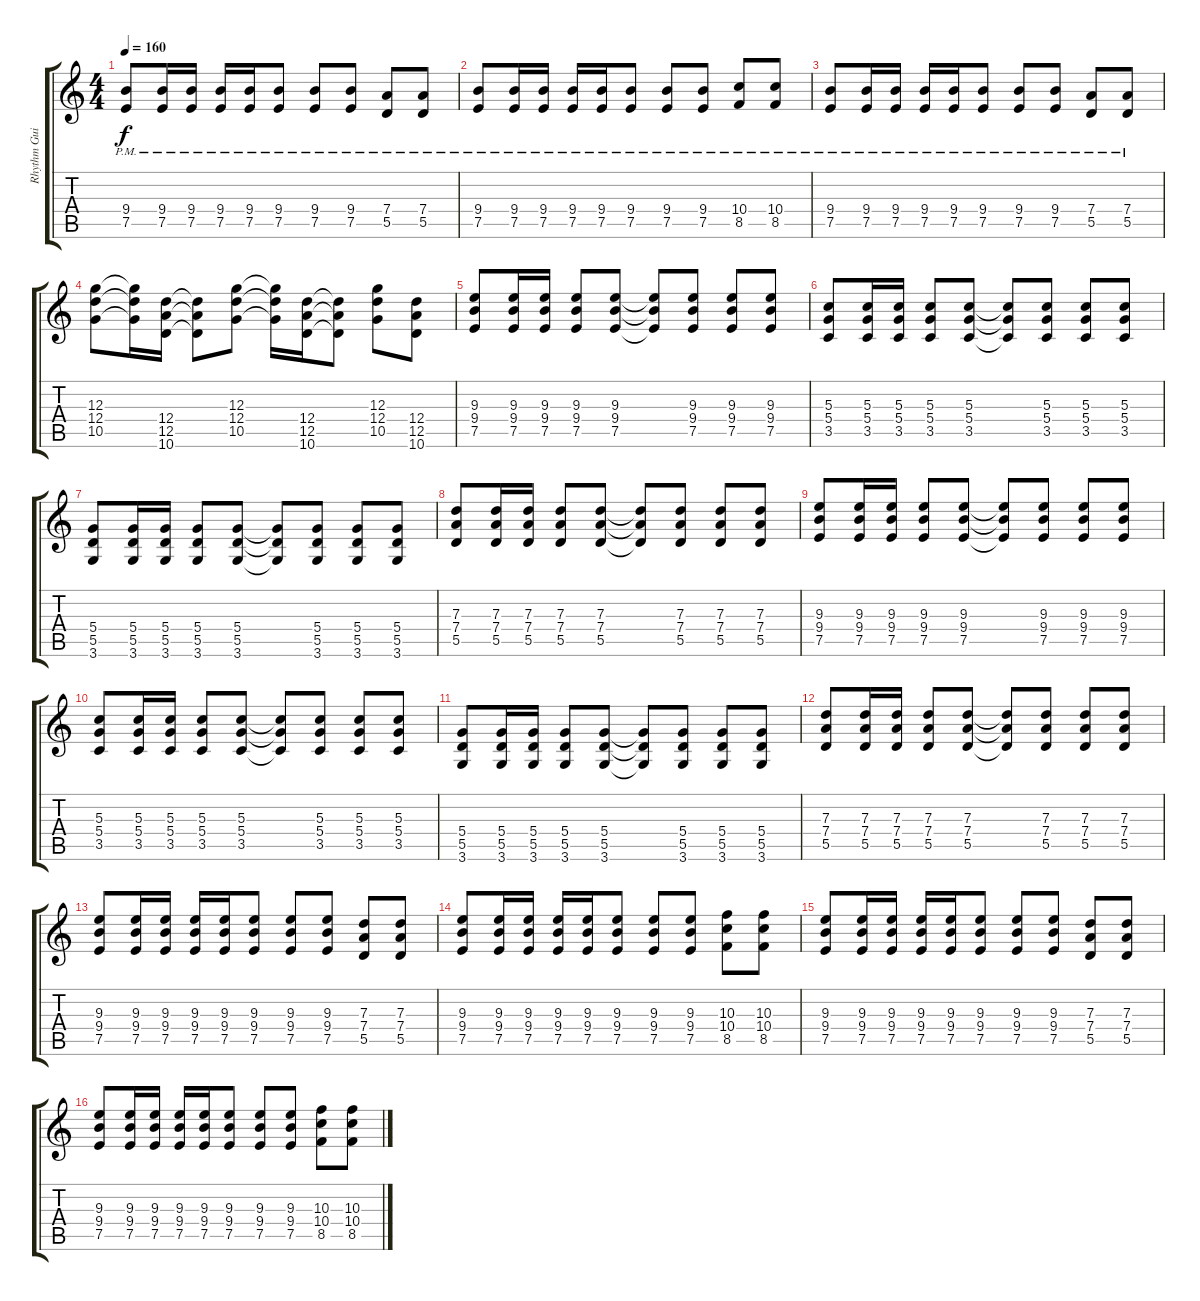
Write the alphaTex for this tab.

\track ("Rhythm Guitar (Dexter)" "Rhythm Gui") {instrument overdrivenguitar}
\staff {score tabs}
\tuning (E4 B3 G3 D3 A2 E2) {hide}
\ts (4 4)
\tempo 160
\clef g2
\ks c
(9.4{pm} 7.5{pm}).8{dy f} (9.4{pm} 7.5{pm}).16 (9.4{pm} 7.5{pm}).16 (9.4{pm} 7.5{pm}).16 (9.4{pm} 7.5{pm}).16 (9.4{pm} 7.5{pm}).8 (9.4{pm} 7.5{pm}).8 (9.4{pm} 7.5{pm}).8 (7.4{pm} 5.5{pm}).8 (7.4{pm} 5.5{pm}).8 |
(9.4{pm} 7.5{pm}).8 (9.4{pm} 7.5{pm}).16 (9.4{pm} 7.5{pm}).16 (9.4{pm} 7.5{pm}).16 (9.4{pm} 7.5{pm}).16 (9.4{pm} 7.5{pm}).8 (9.4{pm} 7.5{pm}).8 (9.4{pm} 7.5{pm}).8 (10.4{pm} 8.5{pm}).8 (10.4{pm} 8.5{pm}).8 |
(9.4{pm} 7.5{pm}).8 (9.4{pm} 7.5{pm}).16 (9.4{pm} 7.5{pm}).16 (9.4{pm} 7.5{pm}).16 (9.4{pm} 7.5{pm}).16 (9.4{pm} 7.5{pm}).8 (9.4{pm} 7.5{pm}).8 (9.4{pm} 7.5{pm}).8 (7.4{pm} 5.5{pm}).8 (7.4{pm} 5.5{pm}).8 |
(12.3 12.4 10.5).8 (12.3{t} 12.4{t} 10.5{t}).16 (12.4 12.5 10.6).16 (12.4{t} 12.5{t} 10.6{t}).8 (12.3 12.4 10.5).8 (12.3{t} 12.4{t} 10.5{t}).16 (12.4 12.5 10.6).16 (12.4{t} 12.5{t} 10.6{t}).8 (12.3 12.4 10.5).8 (12.4 12.5 10.6).8 |
(9.3 9.4 7.5).8 (9.3 9.4 7.5).16 (9.3 9.4 7.5).16 (9.3 9.4 7.5).8 (9.3 9.4 7.5).8 (9.3{t} 9.4{t} 7.5{t}).8 (9.3 9.4 7.5).8 (9.3 9.4 7.5).8 (9.3 9.4 7.5).8 |
(5.3 5.4 3.5).8 (5.3 5.4 3.5).16 (5.3 5.4 3.5).16 (5.3 5.4 3.5).8 (5.3 5.4 3.5).8 (5.3{t} 5.4{t} 3.5{t}).8 (5.3 5.4 3.5).8 (5.3 5.4 3.5).8 (5.3 5.4 3.5).8 |
(5.4 5.5 3.6).8 (5.4 5.5 3.6).16 (5.4 5.5 3.6).16 (5.4 5.5 3.6).8 (5.4 5.5 3.6).8 (5.4{t} 5.5{t} 3.6{t}).8 (5.4 5.5 3.6).8 (5.4 5.5 3.6).8 (5.4 5.5 3.6).8 |
(7.3 7.4 5.5).8 (7.3 7.4 5.5).16 (7.3 7.4 5.5).16 (7.3 7.4 5.5).8 (7.3 7.4 5.5).8 (7.3{t} 7.4{t} 5.5{t}).8 (7.3 7.4 5.5).8 (7.3 7.4 5.5).8 (7.3 7.4 5.5).8 |
(9.3 9.4 7.5).8 (9.3 9.4 7.5).16 (9.3 9.4 7.5).16 (9.3 9.4 7.5).8 (9.3 9.4 7.5).8 (9.3{t} 9.4{t} 7.5{t}).8 (9.3 9.4 7.5).8 (9.3 9.4 7.5).8 (9.3 9.4 7.5).8 |
(5.3 5.4 3.5).8 (5.3 5.4 3.5).16 (5.3 5.4 3.5).16 (5.3 5.4 3.5).8 (5.3 5.4 3.5).8 (5.3{t} 5.4{t} 3.5{t}).8 (5.3 5.4 3.5).8 (5.3 5.4 3.5).8 (5.3 5.4 3.5).8 |
(5.4 5.5 3.6).8 (5.4 5.5 3.6).16 (5.4 5.5 3.6).16 (5.4 5.5 3.6).8 (5.4 5.5 3.6).8 (5.4{t} 5.5{t} 3.6{t}).8 (5.4 5.5 3.6).8 (5.4 5.5 3.6).8 (5.4 5.5 3.6).8 |
(7.3 7.4 5.5).8 (7.3 7.4 5.5).16 (7.3 7.4 5.5).16 (7.3 7.4 5.5).8 (7.3 7.4 5.5).8 (7.3{t} 7.4{t} 5.5{t}).8 (7.3 7.4 5.5).8 (7.3 7.4 5.5).8 (7.3 7.4 5.5).8 |
(9.3 9.4 7.5).8 (9.3 9.4 7.5).16 (9.3 9.4 7.5).16 (9.3 9.4 7.5).16 (9.3 9.4 7.5).16 (9.3 9.4 7.5).8 (9.3 9.4 7.5).8 (9.3 9.4 7.5).8 (7.3 7.4 5.5).8 (7.3 7.4 5.5).8 |
(9.3 9.4 7.5).8 (9.3 9.4 7.5).16 (9.3 9.4 7.5).16 (9.3 9.4 7.5).16 (9.3 9.4 7.5).16 (9.3 9.4 7.5).8 (9.3 9.4 7.5).8 (9.3 9.4 7.5).8 (10.3 10.4 8.5).8 (10.3 10.4 8.5).8 |
(9.3 9.4 7.5).8 (9.3 9.4 7.5).16 (9.3 9.4 7.5).16 (9.3 9.4 7.5).16 (9.3 9.4 7.5).16 (9.3 9.4 7.5).8 (9.3 9.4 7.5).8 (9.3 9.4 7.5).8 (7.3 7.4 5.5).8 (7.3 7.4 5.5).8 |
(9.3 9.4 7.5).8 (9.3 9.4 7.5).16 (9.3 9.4 7.5).16 (9.3 9.4 7.5).16 (9.3 9.4 7.5).16 (9.3 9.4 7.5).8 (9.3 9.4 7.5).8 (9.3 9.4 7.5).8 (10.3 10.4 8.5).8 (10.3 10.4 8.5).8
